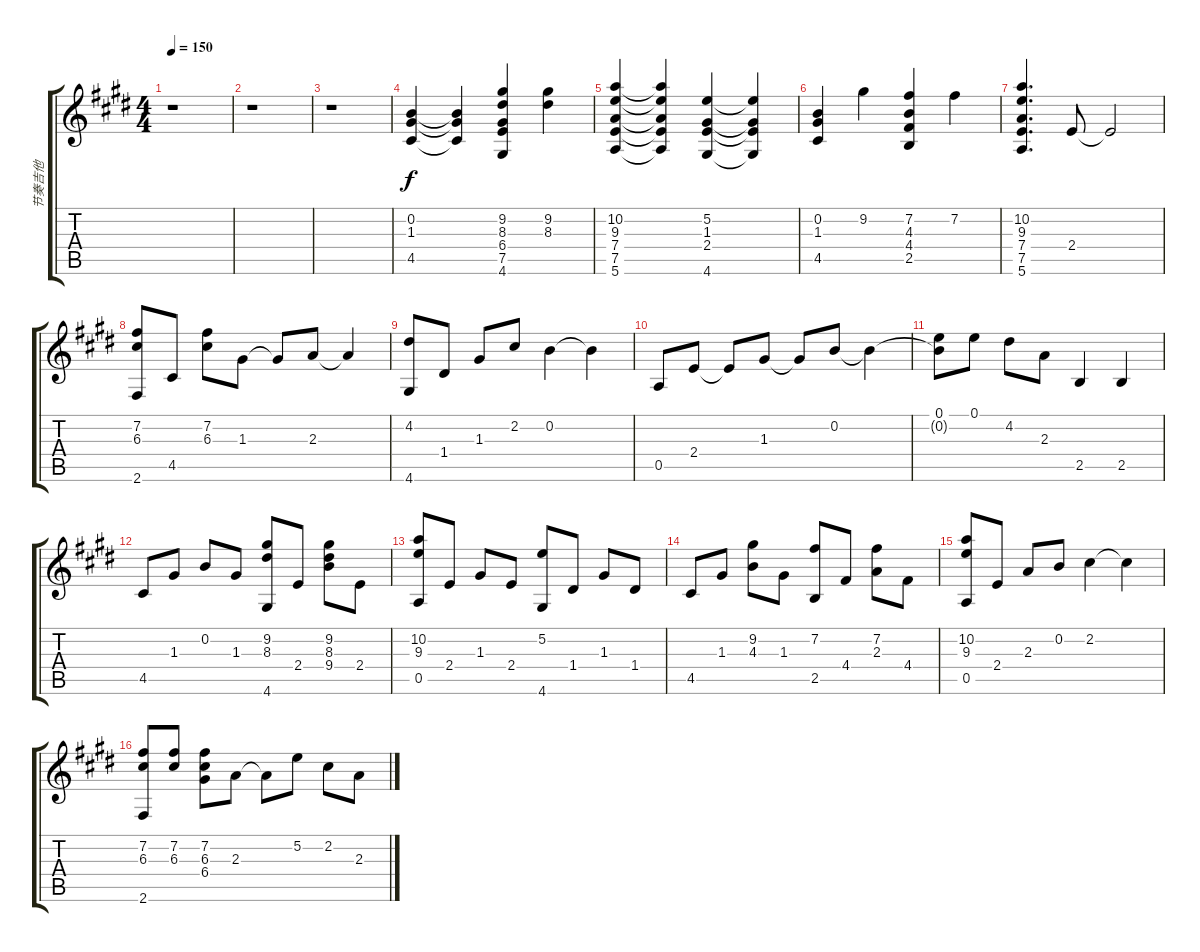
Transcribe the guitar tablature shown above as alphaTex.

\track ("节奏吉他" "节奏吉他") {instrument electricguitarclean}
\staff {score tabs}
\tuning (E4 B3 G3 D3 A2 E2) {hide}
\ts (4 4)
\tempo 150
\clef g2
\ks e
r.1{dy f} |
r.1 |
r.1 |
(0.2 1.3 4.5).4 (0.2{t} 1.3{t} 4.5{t}).4 (9.2 8.3 6.4 7.5 4.6).4 (9.2 8.3).4 |
(10.2 9.3 7.4 7.5 5.6).4 (10.2{t} 9.3{t} 7.4{t} 7.5{t} 5.6{t}).4 (5.2 1.3 2.4 4.6).4 (5.2{t} 1.3{t} 2.4{t} 4.6{t}).4 |
(0.2 1.3 4.5).4 9.2.4 (7.2 4.3 4.4 2.5).4 7.2.4 |
(10.2 9.3 7.4 7.5 5.6).4{d} 2.4.8 2.4{t}.2 |
(7.2 6.3 2.6).8 4.5.8 (7.2 6.3).8 1.3.8 1.3{t}.8 2.3.8 2.3{t}.4 |
(4.2 4.6).8 1.4.8 1.3.8 2.2.8 0.2.4 0.2{t}.4 |
0.5.8 2.4.8 2.4{t}.8 1.3.8 1.3{t}.8 0.2.8 0.2{t}.4 |
(0.1 0.2{t}).8 0.1.8 4.2.8 2.3.8 2.5.4 2.5.4 |
4.5.8 1.3.8 0.2.8 1.3.8 (9.2 8.3 4.6).8 2.4.8 (9.2 8.3 9.4).8 2.4.8 |
(10.2 9.3 0.5).8 2.4.8 1.3.8 2.4.8 (5.2 4.6).8 1.4.8 1.3.8 1.4.8 |
4.5.8 1.3.8 (9.2 4.3).8 1.3.8 (7.2 2.5).8 4.4.8 (7.2 2.3).8 4.4.8 |
(10.2 9.3 0.5).8 2.4.8 2.3.8 0.2.8 2.2.4 2.2{t}.4 |
(7.2 6.3 2.6).8 (7.2 6.3).8 (7.2 6.3 6.4).8 2.3.8 2.3{t}.8 5.2.8 2.2.8 2.3.8
